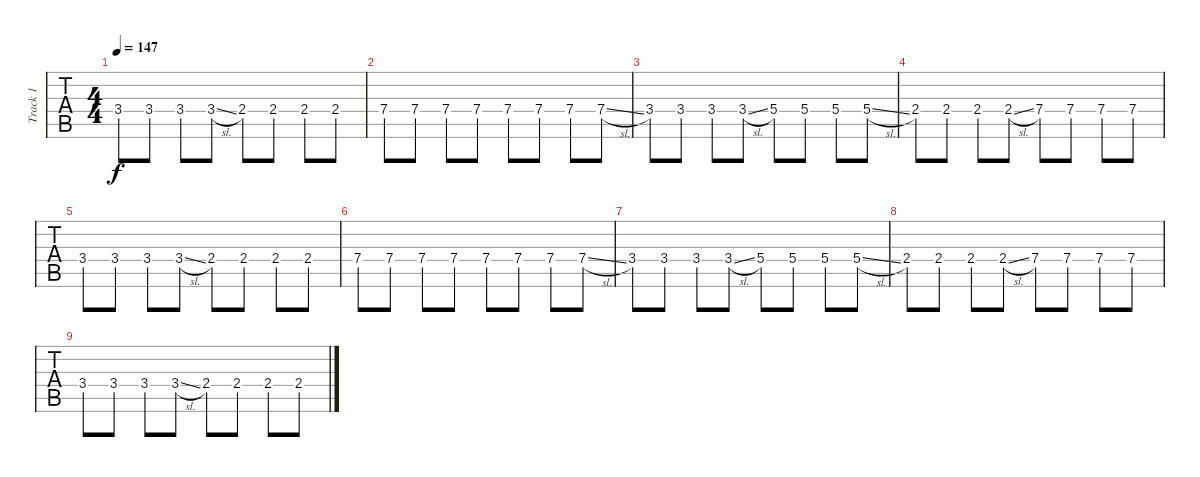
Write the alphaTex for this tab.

\track ("Track 1" "Track 1") {instrument acousticguitarsteel}
\staff {tabs}
\tuning (E4 B3 G3 D3 A2 D2) {hide}
\ts (4 4)
\tempo 147
\clef g2
\ks c
3.4.8{dy f} 3.4.8 3.4.8 3.4{sl}.8 2.4.8 2.4.8 2.4.8 2.4.8 |
7.4.8 7.4.8 7.4.8 7.4.8 7.4.8 7.4.8 7.4.8 7.4{sl}.8 |
3.4.8 3.4.8 3.4.8 3.4{sl}.8 5.4.8 5.4.8 5.4.8 5.4{sl}.8 |
2.4.8 2.4.8 2.4.8 2.4{sl}.8 7.4.8 7.4.8 7.4.8 7.4.8 |
3.4.8 3.4.8 3.4.8 3.4{sl}.8 2.4.8 2.4.8 2.4.8 2.4.8 |
7.4.8 7.4.8 7.4.8 7.4.8 7.4.8 7.4.8 7.4.8 7.4{sl}.8 |
3.4.8 3.4.8 3.4.8 3.4{sl}.8 5.4.8 5.4.8 5.4.8 5.4{sl}.8 |
2.4.8 2.4.8 2.4.8 2.4{sl}.8 7.4.8 7.4.8 7.4.8 7.4.8 |
3.4.8 3.4.8 3.4.8 3.4{sl}.8 2.4.8 2.4.8 2.4.8 2.4.8
